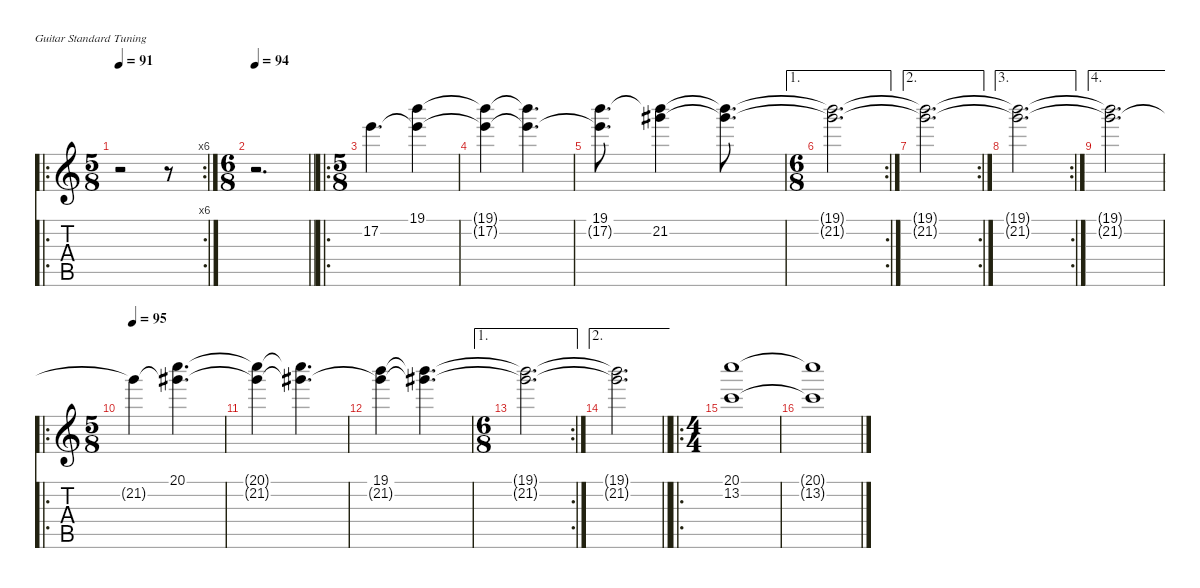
\defaultSystemsLayout 4
\hideDynamics
\bracketExtendMode nobrackets
\multiBarRest
\singleTrackTrackNamePolicy hidden
\multiTrackTrackNamePolicy hidden
\firstSystemTrackNameMode fullname
\firstSystemTrackNameOrientation horizontal
\otherSystemsTrackNameOrientation horizontal
\track ("Guitar 3" "gtr3") {instrument overdrivenguitar}
\staff {score tabs}
\tuning (E4 B3 G3 D3 A2 E2)
\ro
\rc 6
\ts (5 8)
\tempo 91
\clef g2
\ks c
r.2{dy fff beam Down} r.8{beam Down} |
\ts (6 8)
\beaming (8 3 3)
\tempo 94
\barLineRight lightlight
r.2{d beam Down} |
\ro
\ts (5 8)
\beaming (8 3 2)
17.2.4{d beam Down} (19.1 17.2{t}).4{beam Down} |
(19.1{t} 17.2{t}).4{beam Down} (19.1{t} 17.2{t}).4{d beam Down} |
(19.1 17.2{t}).8{d beam Down} (19.1{t} 21.2{acc #}).4{beam Down} (19.1{t} 21.2{t acc #}).8{d beam Down} |
\ae 1
\rc 2
\ts (6 8)
\beaming (8 3 3)
(19.1{t} 21.2{t acc #}).2{d beam Down} |
\ae 2
\rc 2
(19.1{t} 21.2{t acc #}).2{d beam Down} |
\ae 3
\rc 2
(19.1{t} 21.2{t acc #}).2{d beam Down} |
\ae 4
(19.1{t} 21.2{t acc #}).2{d beam Down} |
\ro
\ts (5 8)
\beaming (8 3 2)
\tempo 95
21.2{t acc #}.4{beam Down} (20.1 21.2{t acc #}).4{d beam Down} |
(20.1{t} 21.2{t acc #}).4{beam Down} (20.1{t} 21.2{t acc #}).4{d beam Down} |
(19.1 21.2{t acc #}).4{beam Down} (19.1{t} 21.2{t acc #}).4{d beam Down} |
\ae 1
\rc 2
\ts (6 8)
\beaming (8 3 3)
(19.1{t} 21.2{t acc #}).2{d beam Down} |
\ae 2
\barLineRight lightlight
(19.1{t} 21.2{t acc #}).2{d beam Down} |
\ro
\ts (4 4)
\beaming (8 2 2 2 2)
(20.1 13.2).1{dy f beam Down} |
(20.1{t} 13.2{t}).1{beam Down}
